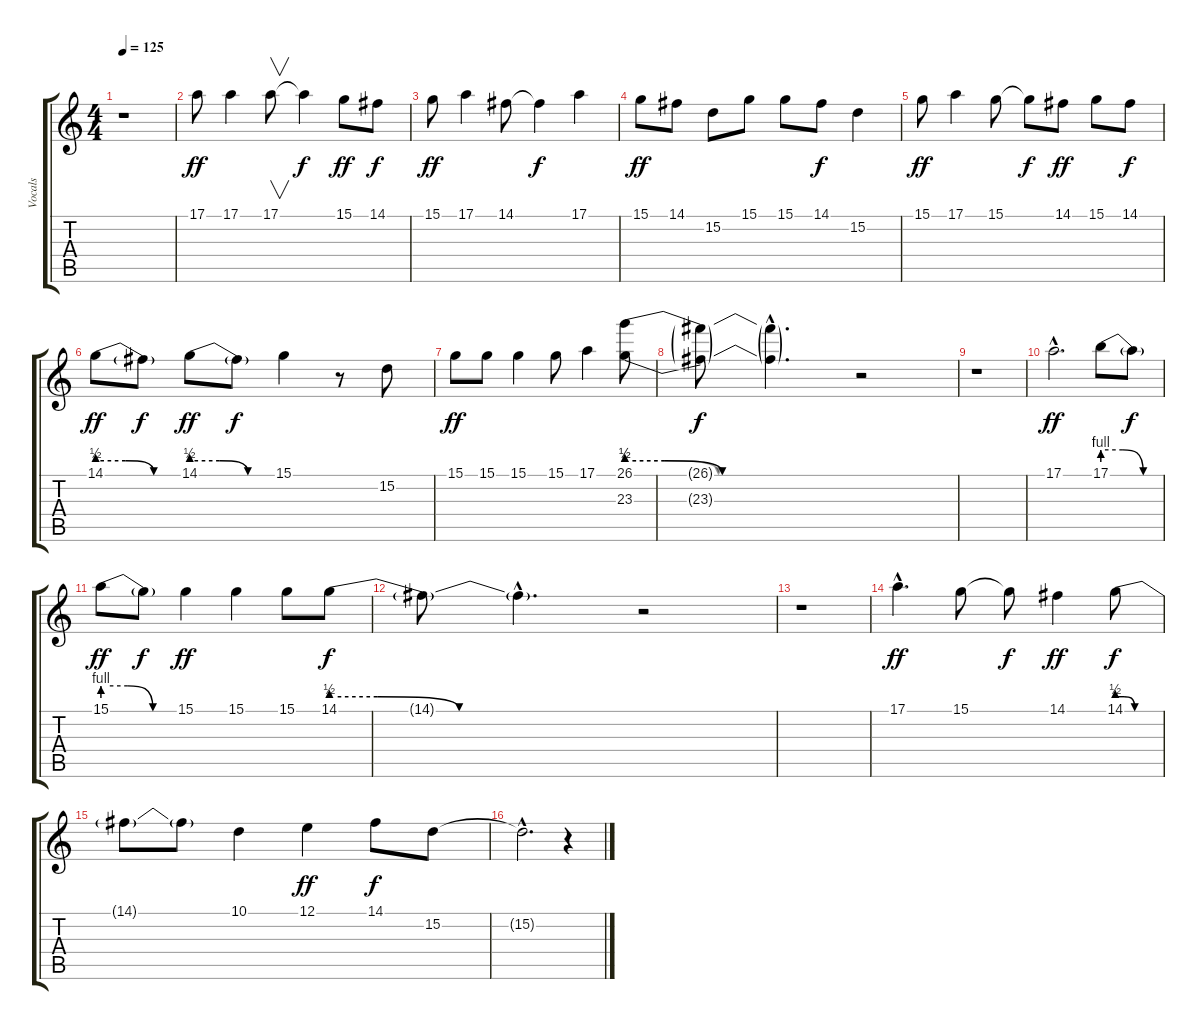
\track ("Vocals" "Vocals") {instrument lead2sawtooth}
\staff {score tabs}
\tuning (E4 B3 G3 D3 A2 E2) {hide}
\ts (4 4)
\tempo 125
\clef g2
\ks c
r.1{dy f} |
17.1.8{dy ff} 17.1.4 17.1.8{v} 17.1{t}.4{dy f} 15.1.8{dy ff} 14.1.8{dy f} |
15.1.8{dy ff} 17.1.4 14.1.8 14.1{t}.4{dy f} 17.1.4 |
15.1.8{dy ff} 14.1.8 15.2.8 15.1.8 15.1.8 14.1.8{dy f} 15.2.4 |
15.1.8{dy ff} 17.1.4 15.1.8 15.1{t}.8{dy f} 14.1.8{dy ff} 15.1.8 14.1.8{dy f} |
14.1{be (custom 0 2 20 2 40 0 60 0)}.8{dy ff} 14.1{t}.8{dy f} 14.1{be (custom 0 2 20 2 40 0 60 0)}.8{dy ff} 14.1{t}.8{dy f} 15.1.4 r.8 15.2.8 |
15.1.8{dy ff} 15.1.8 15.1.4 15.1.8 17.1.4 (26.1{be (custom 0 2 10 2 25 0 40 0 60 0)} 23.3{be (custom 0 2 10 2 24 0 40 0 60 0)}).8 |
(26.1{t} 23.3{t}).8{dy f} (26.1{hac t} 23.3{hac t}).4{d} r.2 |
r.1 |
17.1{hac}.2{d dy ff} 17.1{be (custom 0 4 20 4 40 0 60 0)}.8 17.1{t}.8{dy f} |
15.1{be (custom 0 4 20 4 40 0 60 0)}.8{dy ff} 15.1{t}.8{dy f} 15.1.4{dy ff} 15.1.4 15.1.8 14.1{be (custom 0 2 9 2 25 0 40 0 60 0)}.8{dy f} |
14.1{t}.8 14.1{hac t}.4{d} r.2 |
r.1 |
17.1{hac}.4{d dy ff} 15.1.8 15.1{t}.8{dy f} 14.1.4{dy ff} 14.1{be (custom 0 2 10 2 25 0 40 0 60 0)}.8{dy f} |
14.1{t}.8 14.1{t}.8 10.1.4 12.1.4{dy ff} 14.1.8{dy f} 15.2.8 |
15.2{hac t}.2{d} r.4
